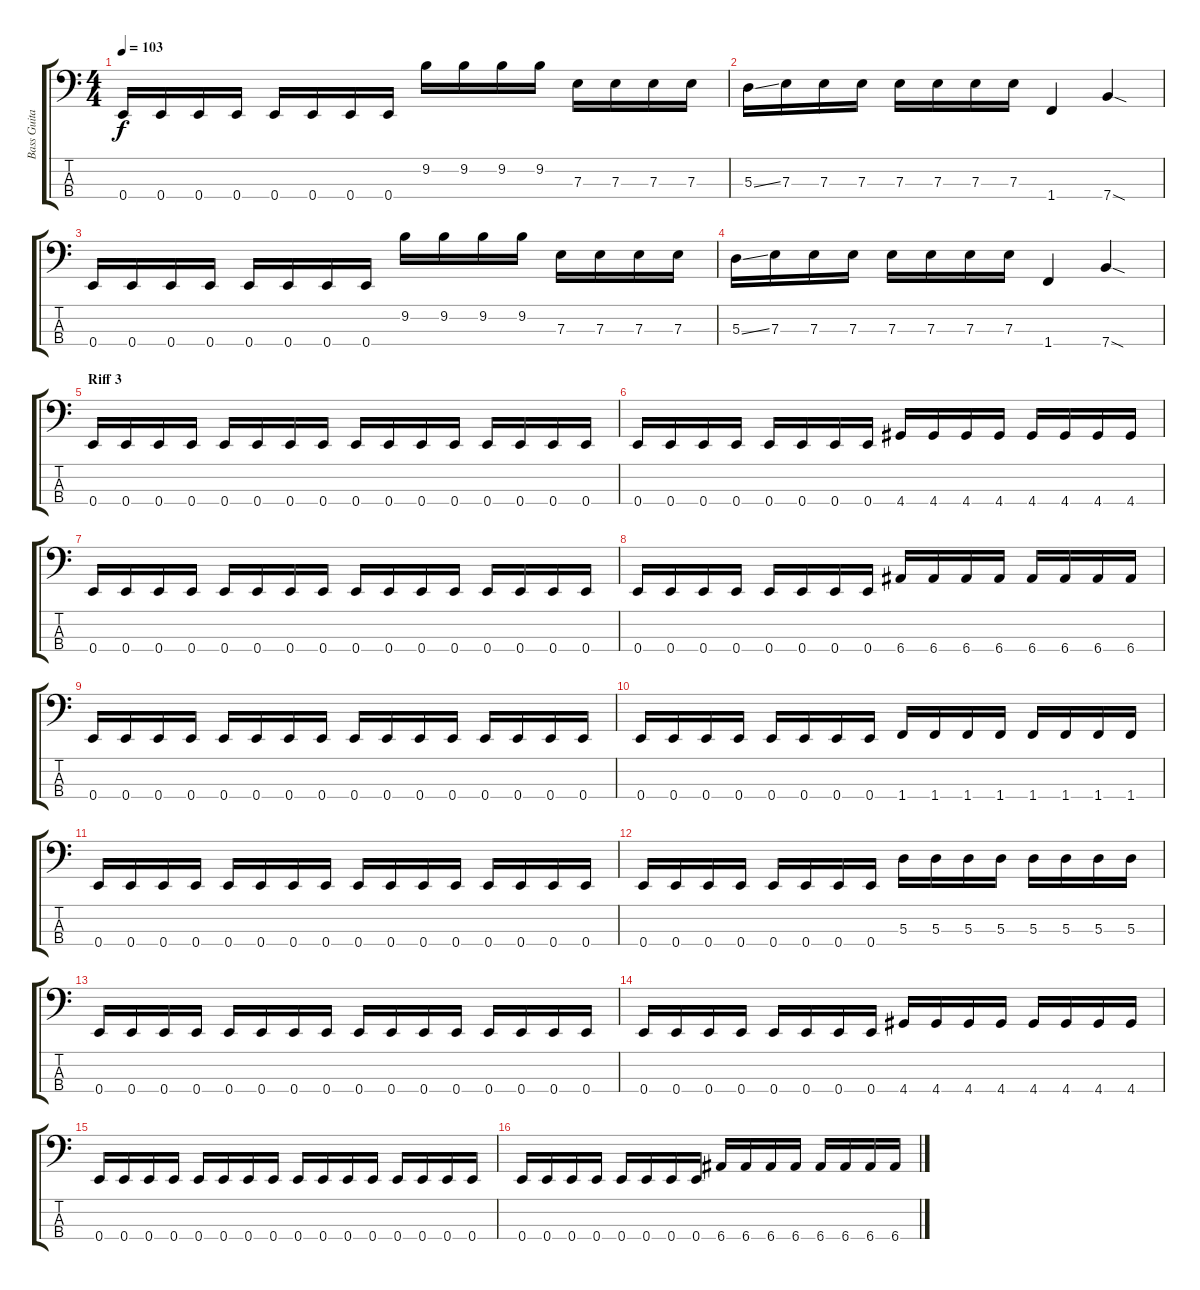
\track ("Bass Guitar" "Bass Guita") {instrument electricbasspick}
\staff {score tabs}
\tuning (G2 D2 A1 E1) {hide}
\ts (4 4)
\tempo 103
\clef f4
\ks c
0.4.16{dy f} 0.4.16 0.4.16 0.4.16 0.4.16 0.4.16 0.4.16 0.4.16 9.2.16 9.2.16 9.2.16 9.2.16 7.3.16 7.3.16 7.3.16 7.3.16 |
5.3{ss}.16 7.3.16 7.3.16 7.3.16 7.3.16 7.3.16 7.3.16 7.3.16 1.4.4 7.4{sod}.4 |
0.4.16 0.4.16 0.4.16 0.4.16 0.4.16 0.4.16 0.4.16 0.4.16 9.2.16 9.2.16 9.2.16 9.2.16 7.3.16 7.3.16 7.3.16 7.3.16 |
5.3{ss}.16 7.3.16 7.3.16 7.3.16 7.3.16 7.3.16 7.3.16 7.3.16 1.4.4 7.4{sod}.4 |
\section ("" "Riff 3")
0.4.16 0.4.16 0.4.16 0.4.16 0.4.16 0.4.16 0.4.16 0.4.16 0.4.16 0.4.16 0.4.16 0.4.16 0.4.16 0.4.16 0.4.16 0.4.16 |
0.4.16 0.4.16 0.4.16 0.4.16 0.4.16 0.4.16 0.4.16 0.4.16 4.4.16 4.4.16 4.4.16 4.4.16 4.4.16 4.4.16 4.4.16 4.4.16 |
0.4.16 0.4.16 0.4.16 0.4.16 0.4.16 0.4.16 0.4.16 0.4.16 0.4.16 0.4.16 0.4.16 0.4.16 0.4.16 0.4.16 0.4.16 0.4.16 |
0.4.16 0.4.16 0.4.16 0.4.16 0.4.16 0.4.16 0.4.16 0.4.16 6.4.16 6.4.16 6.4.16 6.4.16 6.4.16 6.4.16 6.4.16 6.4.16 |
0.4.16 0.4.16 0.4.16 0.4.16 0.4.16 0.4.16 0.4.16 0.4.16 0.4.16 0.4.16 0.4.16 0.4.16 0.4.16 0.4.16 0.4.16 0.4.16 |
0.4.16 0.4.16 0.4.16 0.4.16 0.4.16 0.4.16 0.4.16 0.4.16 1.4.16 1.4.16 1.4.16 1.4.16 1.4.16 1.4.16 1.4.16 1.4.16 |
0.4.16 0.4.16 0.4.16 0.4.16 0.4.16 0.4.16 0.4.16 0.4.16 0.4.16 0.4.16 0.4.16 0.4.16 0.4.16 0.4.16 0.4.16 0.4.16 |
0.4.16 0.4.16 0.4.16 0.4.16 0.4.16 0.4.16 0.4.16 0.4.16 5.3.16 5.3.16 5.3.16 5.3.16 5.3.16 5.3.16 5.3.16 5.3.16 |
0.4.16 0.4.16 0.4.16 0.4.16 0.4.16 0.4.16 0.4.16 0.4.16 0.4.16 0.4.16 0.4.16 0.4.16 0.4.16 0.4.16 0.4.16 0.4.16 |
0.4.16 0.4.16 0.4.16 0.4.16 0.4.16 0.4.16 0.4.16 0.4.16 4.4.16 4.4.16 4.4.16 4.4.16 4.4.16 4.4.16 4.4.16 4.4.16 |
0.4.16 0.4.16 0.4.16 0.4.16 0.4.16 0.4.16 0.4.16 0.4.16 0.4.16 0.4.16 0.4.16 0.4.16 0.4.16 0.4.16 0.4.16 0.4.16 |
0.4.16 0.4.16 0.4.16 0.4.16 0.4.16 0.4.16 0.4.16 0.4.16 6.4.16 6.4.16 6.4.16 6.4.16 6.4.16 6.4.16 6.4.16 6.4.16
